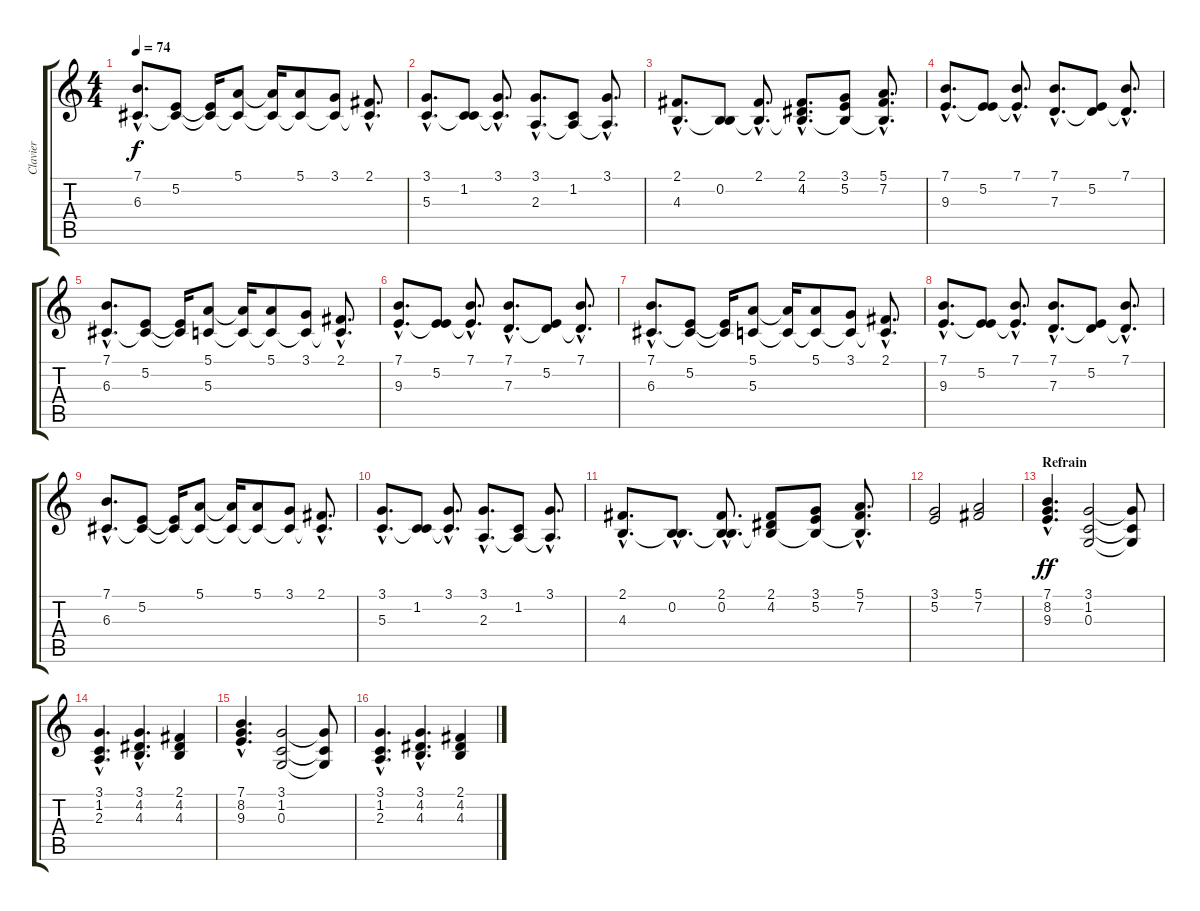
\track ("Clavier" "Clavier") {instrument electricpiano1}
\staff {score tabs}
\tuning (E4 B3 G3 D3 A2 E2) {hide}
\ts (4 4)
\tempo 74
\clef g2
\ks c
(7.1{hac} 6.3{hac}).8{d dy f} (5.2 6.3{t}).8 (5.2{t} 6.3{t}).16 (5.1 6.3{t}).8 (5.1{t} 6.3{t}).16 (5.1 6.3{t}).8 (3.1 6.3{t}).8 (2.1{hac} 6.3{hac t}).8{d} |
(3.1{hac} 5.3{hac}).8{d} (1.2 5.3{t}).8 (3.1{hac} 5.3{hac t}).8{d} (3.1{hac} 2.3{hac}).8{d} (1.2 2.3{t}).8 (3.1{hac} 2.3{hac t}).8{d} |
(2.1{hac} 4.3{hac}).8{d} (0.2 4.3{t}).8 (2.1{hac} 4.3{hac t}).8{d} (2.1{hac} 4.2{hac} 4.3{hac t}).8{d} (3.1 5.2 4.3{t}).8 (5.1{hac} 7.2{hac} 4.3{hac t}).8{d} |
(7.1{hac} 9.3{hac}).8{d} (5.2 9.3{t}).8 (7.1{hac} 9.3{hac t}).8{d} (7.1{hac} 7.3{hac}).8{d} (5.2 7.3{t}).8 (7.1{hac} 7.3{hac t}).8{d} |
(7.1{hac} 6.3{hac}).8{d} (5.2 6.3{t}).8 (5.2{t} 6.3{t}).16 (5.1 5.3).8 (5.1{t} 5.3{t}).16 (5.1 5.3{t}).8 (3.1 5.3{t}).8 (2.1{hac} 5.3{hac t}).8{d} |
(7.1{hac} 9.3{hac}).8{d} (5.2 9.3{t}).8 (7.1{hac} 9.3{hac t}).8{d} (7.1{hac} 7.3{hac}).8{d} (5.2 7.3{t}).8 (7.1{hac} 7.3{hac t}).8{d} |
(7.1{hac} 6.3{hac}).8{d} (5.2 6.3{t}).8 (5.2{t} 6.3{t}).16 (5.1 5.3).8 (5.1{t} 5.3{t}).16 (5.1 5.3{t}).8 (3.1 5.3{t}).8 (2.1{hac} 5.3{hac t}).8{d} |
(7.1{hac} 9.3{hac}).8{d} (5.2 9.3{t}).8 (7.1{hac} 9.3{hac t}).8{d} (7.1{hac} 7.3{hac}).8{d} (5.2 7.3{t}).8 (7.1{hac} 7.3{hac t}).8{d} |
(7.1{hac} 6.3{hac}).8{d} (5.2 6.3{t}).8 (5.2{t} 6.3{t}).16 (5.1 6.3{t}).8 (5.1{t} 6.3{t}).16 (5.1 6.3{t}).8 (3.1 6.3{t}).8 (2.1{hac} 6.3{hac t}).8{d} |
(3.1{hac} 5.3{hac}).8{d} (1.2 5.3{t}).8 (3.1{hac} 5.3{hac t}).8{d} (3.1{hac} 2.3{hac}).8{d} (1.2 2.3{t}).8 (3.1{hac} 2.3{hac t}).8{d} |
(2.1{hac} 4.3{hac}).8{d} (0.2{hac} 4.3{hac t}).8{d} (2.1{hac} 0.2{hac} 4.3{hac t}).8{d} (2.1 4.2 4.3{t}).8 (3.1 5.2 4.3{t}).8 (5.1{hac} 7.2{hac} 4.3{hac t}).8{d} |
(3.1 5.2).2 (5.1 7.2).2 |
\section ("" "Refrain")
(7.1{hac} 8.2{hac} 9.3{hac}).4{d dy ff} (3.1 1.2 0.3).2 (3.1{t} 1.2{t} 0.3{t}).8 |
(3.1{hac} 1.2{hac} 2.3{hac}).4{d} (3.1{hac} 4.2{hac} 4.3{hac}).4{d} (2.1 4.2 4.3).4 |
(7.1{hac} 8.2{hac} 9.3{hac}).4{d} (3.1 1.2 0.3).2 (3.1{t} 1.2{t} 0.3{t}).8 |
(3.1{hac} 1.2{hac} 2.3{hac}).4{d} (3.1{hac} 4.2{hac} 4.3{hac}).4{d} (2.1 4.2 4.3).4
